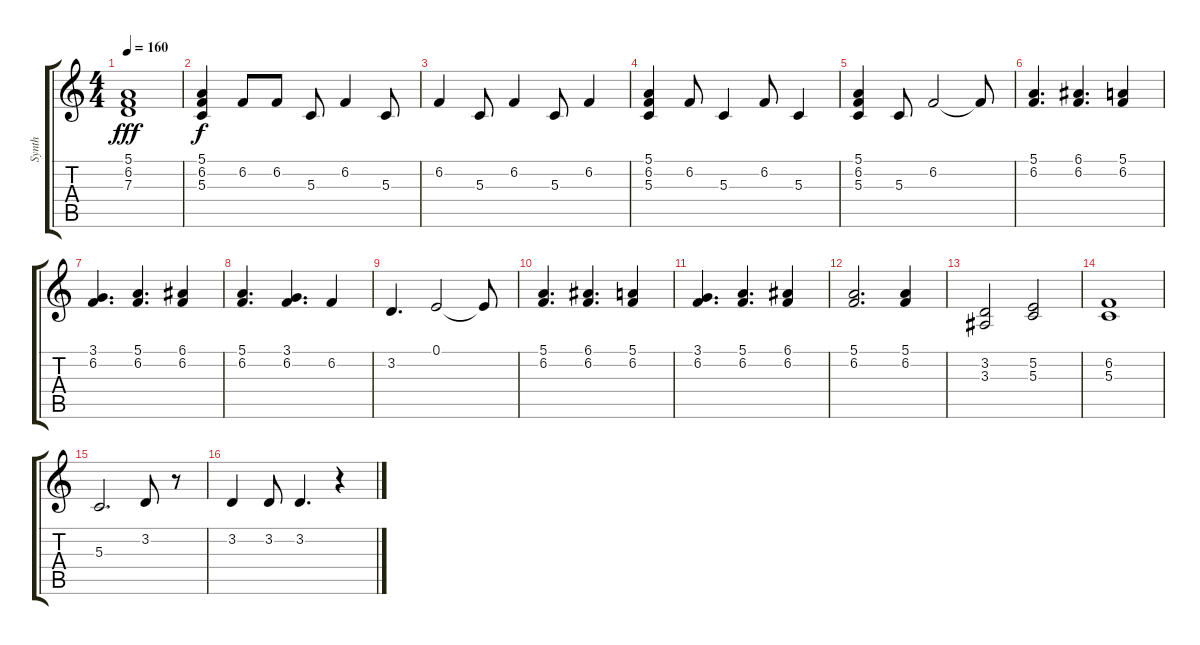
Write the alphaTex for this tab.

\track ("Synth" "Synth") {instrument dulcimer}
\staff {score tabs}
\tuning (E4 B3 G3 D3 A2 E2) {hide}
\ts (4 4)
\tempo 160
\clef g2
\ks c
(5.1 6.2 7.3).1{dy fff} |
(5.1 6.2 5.3).4{dy f} 6.2.8 6.2.8 5.3.8 6.2.4 5.3.8 |
6.2.4 5.3.8 6.2.4 5.3.8 6.2.4 |
(5.1 6.2 5.3).4 6.2.8 5.3.4 6.2.8 5.3.4 |
(5.1 6.2 5.3).4 5.3.8 6.2.2 6.2{t}.8 |
(5.1 6.2).4{d} (6.1 6.2).4{d} (5.1 6.2).4 |
(3.1 6.2).4{d} (5.1 6.2).4{d} (6.1 6.2).4 |
(5.1 6.2).4{d} (3.1 6.2).4{d} 6.2.4 |
3.2.4{d} 0.1.2 0.1{t}.8 |
(5.1 6.2).4{d} (6.1 6.2).4{d} (5.1 6.2).4 |
(3.1 6.2).4{d} (5.1 6.2).4{d} (6.1 6.2).4 |
(5.1 6.2).2{d} (5.1 6.2).4 |
(3.2 3.3).2 (5.2 5.3).2 |
(6.2 5.3).1 |
5.3.2{d} 3.2.8 r.8 |
3.2.4 3.2.8 3.2.4{d} r.4
